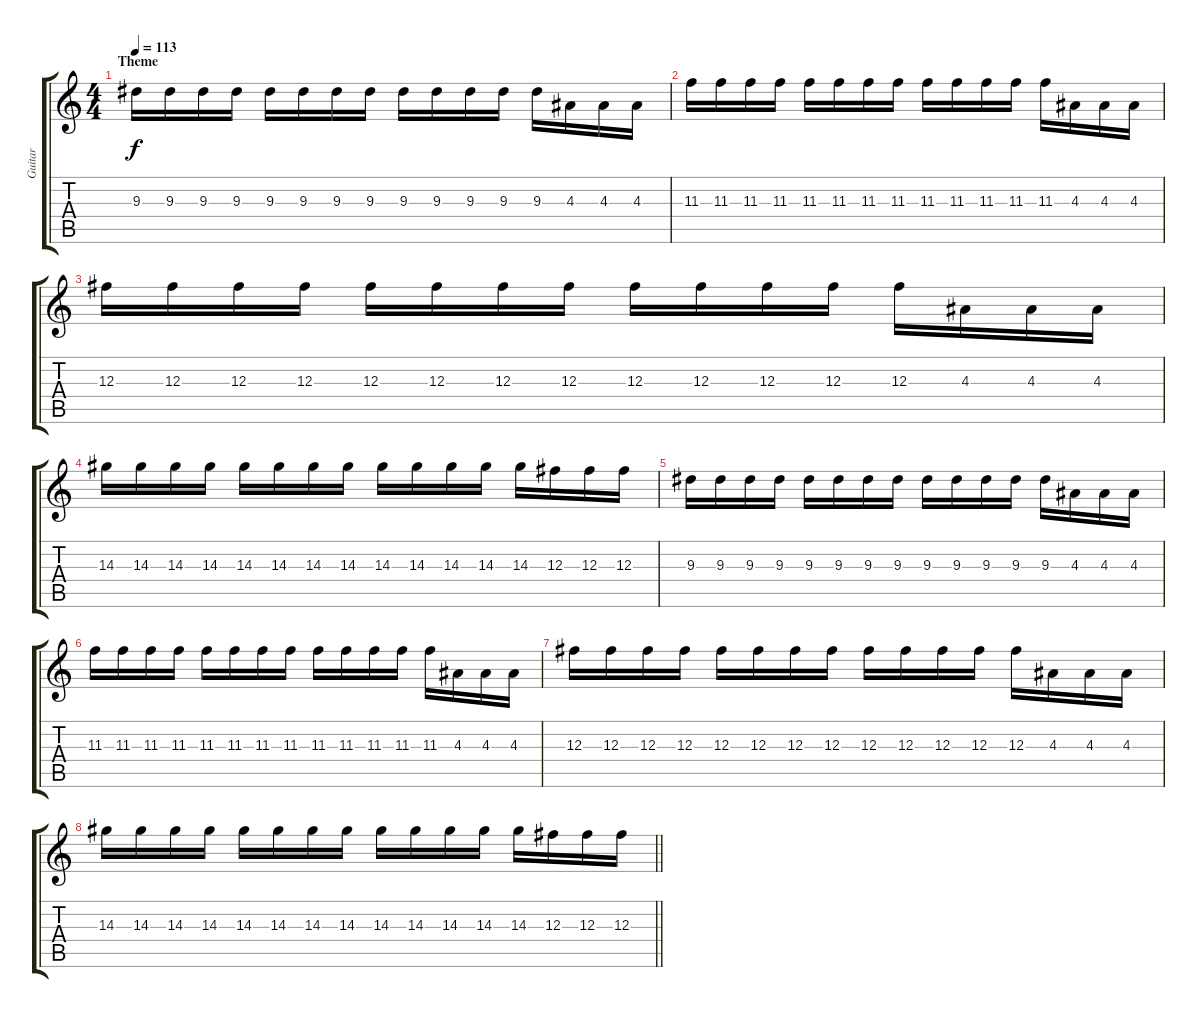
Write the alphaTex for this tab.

\track ("Guitar" "Guitar") {instrument distortionguitar}
\staff {score tabs}
\tuning (Eb4 Bb3 Gb3 Db3 Ab2 Eb2) {hide}
\ts (4 4)
\section ("" "Theme")
\tempo 113
\clef g2
\ks c
9.3.16{dy f} 9.3.16 9.3.16 9.3.16 9.3.16 9.3.16 9.3.16 9.3.16 9.3.16 9.3.16 9.3.16 9.3.16 9.3.16 4.3.16 4.3.16 4.3.16 |
11.3.16 11.3.16 11.3.16 11.3.16 11.3.16 11.3.16 11.3.16 11.3.16 11.3.16 11.3.16 11.3.16 11.3.16 11.3.16 4.3.16 4.3.16 4.3.16 |
12.3.16 12.3.16 12.3.16 12.3.16 12.3.16 12.3.16 12.3.16 12.3.16 12.3.16 12.3.16 12.3.16 12.3.16 12.3.16 4.3.16 4.3.16 4.3.16 |
14.3.16 14.3.16 14.3.16 14.3.16 14.3.16 14.3.16 14.3.16 14.3.16 14.3.16 14.3.16 14.3.16 14.3.16 14.3.16 12.3.16 12.3.16 12.3.16 |
9.3.16 9.3.16 9.3.16 9.3.16 9.3.16 9.3.16 9.3.16 9.3.16 9.3.16 9.3.16 9.3.16 9.3.16 9.3.16 4.3.16 4.3.16 4.3.16 |
11.3.16 11.3.16 11.3.16 11.3.16 11.3.16 11.3.16 11.3.16 11.3.16 11.3.16 11.3.16 11.3.16 11.3.16 11.3.16 4.3.16 4.3.16 4.3.16 |
12.3.16 12.3.16 12.3.16 12.3.16 12.3.16 12.3.16 12.3.16 12.3.16 12.3.16 12.3.16 12.3.16 12.3.16 12.3.16 4.3.16 4.3.16 4.3.16 |
\barLineRight lightlight
14.3.16 14.3.16 14.3.16 14.3.16 14.3.16 14.3.16 14.3.16 14.3.16 14.3.16 14.3.16 14.3.16 14.3.16 14.3.16 12.3.16 12.3.16 12.3.16
